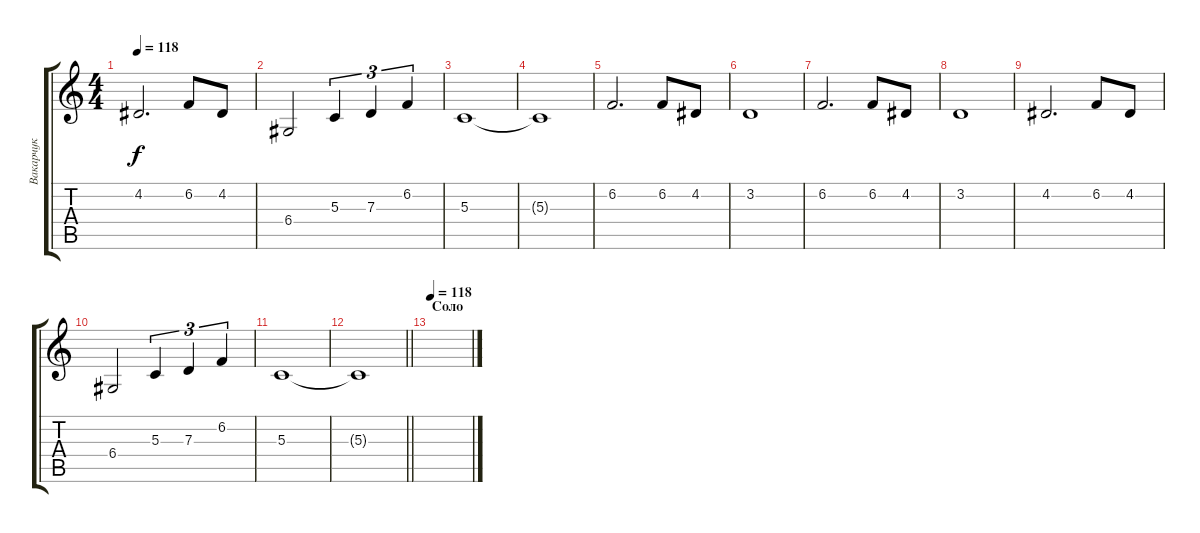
\track ("Вакарчук" "Вакарчук") {instrument tenorsax}
\staff {score tabs}
\tuning (E4 B3 G3 D3 A2 E2) {hide}
\ts (4 4)
\tempo 118
\clef g2
\ks c
4.2.2{d dy f} 6.2.8 4.2.8 |
6.4.2 5.3.4{tu (3 2)} 7.3.4{tu (3 2)} 6.2.4{tu (3 2)} |
5.3.1 |
5.3{t}.1 |
6.2.2{d} 6.2.8 4.2.8 |
3.2.1 |
6.2.2{d} 6.2.8 4.2.8 |
3.2.1 |
4.2.2{d} 6.2.8 4.2.8 |
6.4.2 5.3.4{tu (3 2)} 7.3.4{tu (3 2)} 6.2.4{tu (3 2)} |
5.3.1 |
\barLineRight lightlight
5.3{t}.1 |
\section ("" "Соло")
\tempo 118
